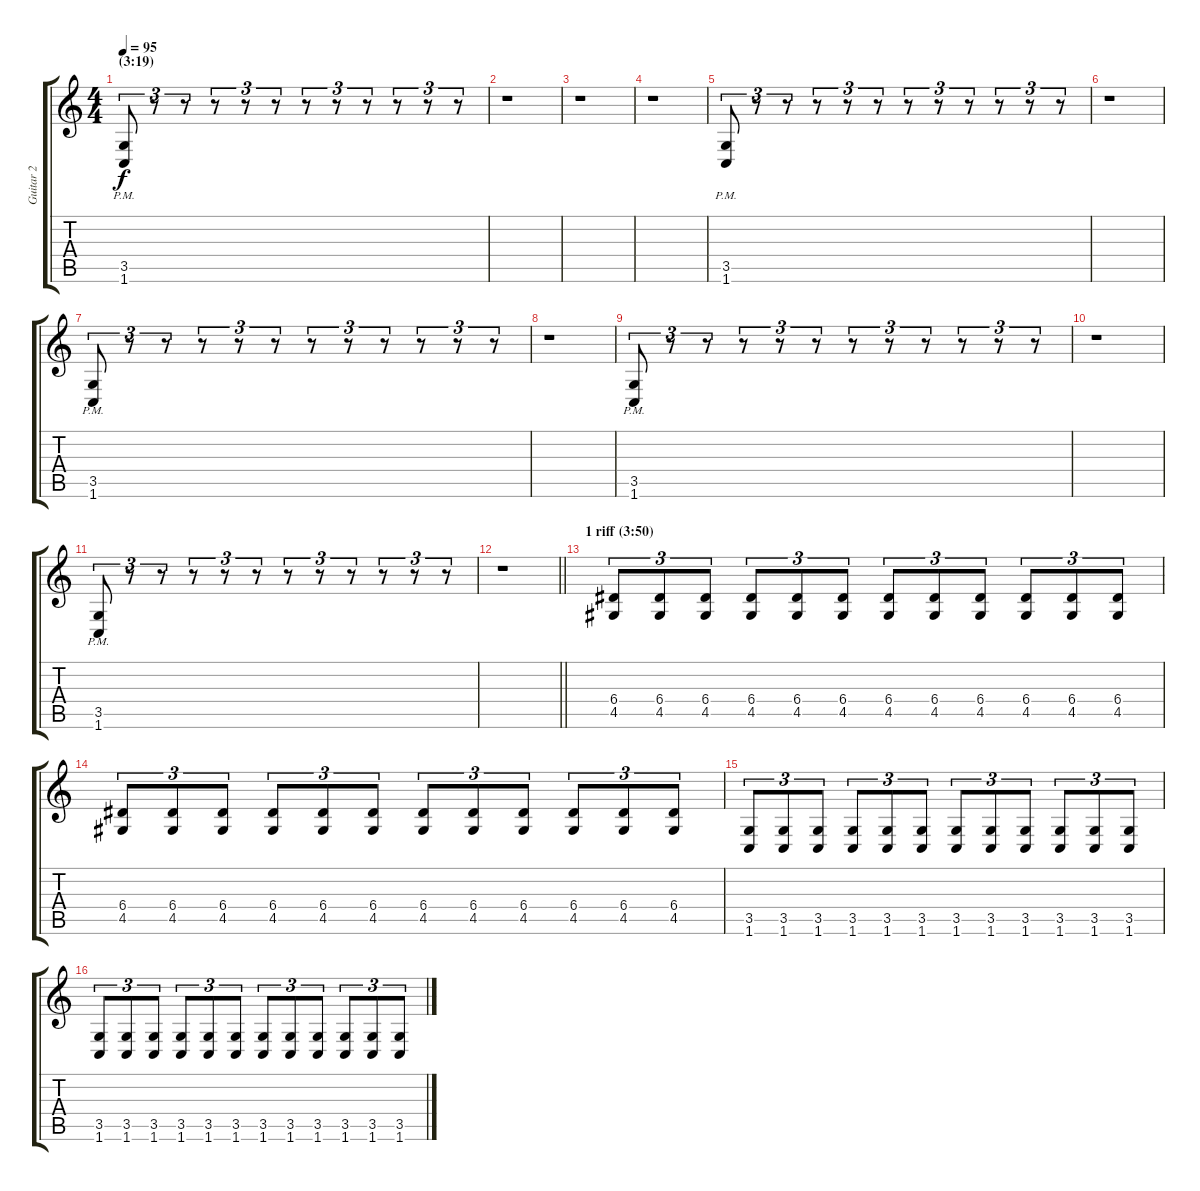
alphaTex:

\track ("Guitar 2" "Guitar 2") {instrument distortionguitar}
\staff {score tabs}
\tuning (B3 Gb3 D3 A2 E2 B1) {hide}
\ts (4 4)
\section ("" "(3:19)")
\tempo 95
\clef g2
\ks c
(3.5{pm} 1.6{pm}).8{tu (3 2) dy f} r.8{tu (3 2)} r.8{tu (3 2)} r.8{tu (3 2)} r.8{tu (3 2)} r.8{tu (3 2)} r.8{tu (3 2)} r.8{tu (3 2)} r.8{tu (3 2)} r.8{tu (3 2)} r.8{tu (3 2)} r.8{tu (3 2)} |
r.1 |
r.1 |
r.1 |
(3.5{pm} 1.6{pm}).8{tu (3 2)} r.8{tu (3 2)} r.8{tu (3 2)} r.8{tu (3 2)} r.8{tu (3 2)} r.8{tu (3 2)} r.8{tu (3 2)} r.8{tu (3 2)} r.8{tu (3 2)} r.8{tu (3 2)} r.8{tu (3 2)} r.8{tu (3 2)} |
r.1 |
(3.5{pm} 1.6{pm}).8{tu (3 2)} r.8{tu (3 2)} r.8{tu (3 2)} r.8{tu (3 2)} r.8{tu (3 2)} r.8{tu (3 2)} r.8{tu (3 2)} r.8{tu (3 2)} r.8{tu (3 2)} r.8{tu (3 2)} r.8{tu (3 2)} r.8{tu (3 2)} |
r.1 |
(3.5{pm} 1.6{pm}).8{tu (3 2)} r.8{tu (3 2)} r.8{tu (3 2)} r.8{tu (3 2)} r.8{tu (3 2)} r.8{tu (3 2)} r.8{tu (3 2)} r.8{tu (3 2)} r.8{tu (3 2)} r.8{tu (3 2)} r.8{tu (3 2)} r.8{tu (3 2)} |
r.1 |
(3.5{pm} 1.6{pm}).8{tu (3 2)} r.8{tu (3 2)} r.8{tu (3 2)} r.8{tu (3 2)} r.8{tu (3 2)} r.8{tu (3 2)} r.8{tu (3 2)} r.8{tu (3 2)} r.8{tu (3 2)} r.8{tu (3 2)} r.8{tu (3 2)} r.8{tu (3 2)} |
\barLineRight lightlight
r.1 |
\section ("" "1 riff (3:50)")
(6.4 4.5).8{tu (3 2)} (6.4 4.5).8{tu (3 2)} (6.4 4.5).8{tu (3 2)} (6.4 4.5).8{tu (3 2)} (6.4 4.5).8{tu (3 2)} (6.4 4.5).8{tu (3 2)} (6.4 4.5).8{tu (3 2)} (6.4 4.5).8{tu (3 2)} (6.4 4.5).8{tu (3 2)} (6.4 4.5).8{tu (3 2)} (6.4 4.5).8{tu (3 2)} (6.4 4.5).8{tu (3 2)} |
(6.4 4.5).8{tu (3 2)} (6.4 4.5).8{tu (3 2)} (6.4 4.5).8{tu (3 2)} (6.4 4.5).8{tu (3 2)} (6.4 4.5).8{tu (3 2)} (6.4 4.5).8{tu (3 2)} (6.4 4.5).8{tu (3 2)} (6.4 4.5).8{tu (3 2)} (6.4 4.5).8{tu (3 2)} (6.4 4.5).8{tu (3 2)} (6.4 4.5).8{tu (3 2)} (6.4 4.5).8{tu (3 2)} |
(3.5 1.6).8{tu (3 2)} (3.5 1.6).8{tu (3 2)} (3.5 1.6).8{tu (3 2)} (3.5 1.6).8{tu (3 2)} (3.5 1.6).8{tu (3 2)} (3.5 1.6).8{tu (3 2)} (3.5 1.6).8{tu (3 2)} (3.5 1.6).8{tu (3 2)} (3.5 1.6).8{tu (3 2)} (3.5 1.6).8{tu (3 2)} (3.5 1.6).8{tu (3 2)} (3.5 1.6).8{tu (3 2)} |
(3.5 1.6).8{tu (3 2)} (3.5 1.6).8{tu (3 2)} (3.5 1.6).8{tu (3 2)} (3.5 1.6).8{tu (3 2)} (3.5 1.6).8{tu (3 2)} (3.5 1.6).8{tu (3 2)} (3.5 1.6).8{tu (3 2)} (3.5 1.6).8{tu (3 2)} (3.5 1.6).8{tu (3 2)} (3.5 1.6).8{tu (3 2)} (3.5 1.6).8{tu (3 2)} (3.5 1.6).8{tu (3 2)}
